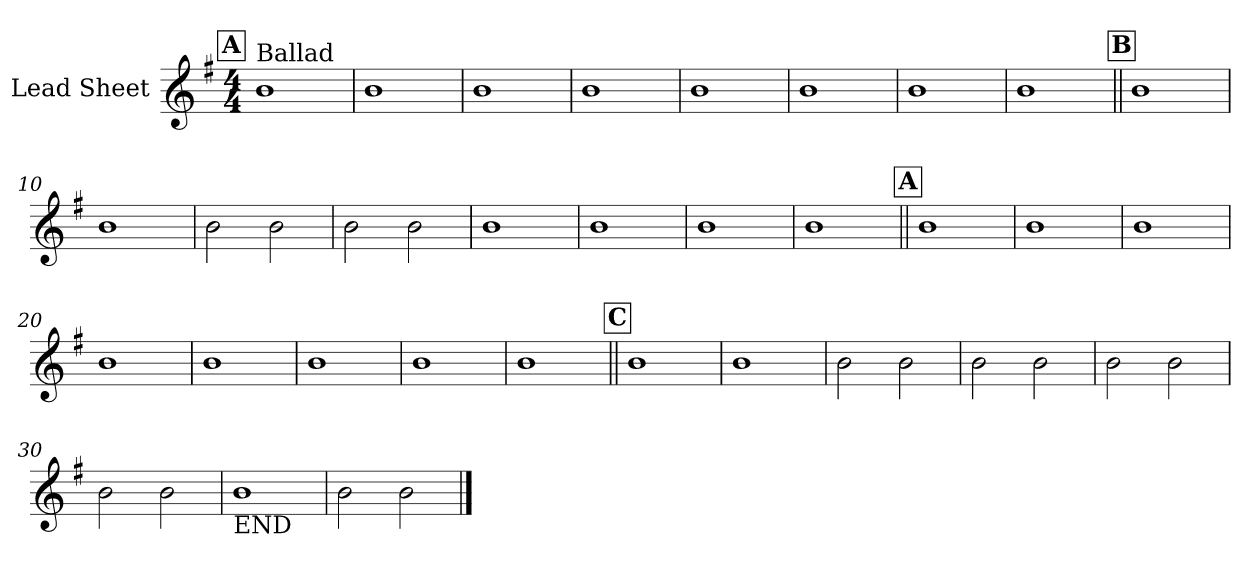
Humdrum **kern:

**kern
*part1
*staff1
*I"Lead Sheet
*clefG2
*k[f#]
*G:
*M4/4
!!LO:REH:place=s1:a:fs=14:t=A
=1
!LO:TX:a:t=Ballad
1b
=2
1b
=3
1b
=4
1b
!!LO:LB:g=z
=5
1b
=6
1b
=7
1b
=8
1b
!!LO:LB:g=z
!!LO:REH:place=s1:a:fs=14:t=B
=9||
1b
=10
1b
=11
2b\
2b\
=12
2b\
2b\
!!LO:LB:g=z
=13
1b
=14
1b
=15
1b
=16
1b
!!LO:LB:g=z
!!LO:REH:place=s1:a:fs=14:t=A
=17||
1b
=18
1b
=19
1b
=20
1b
!!LO:LB:g=z
=21
1b
=22
1b
=23
1b
=24
1b
!!LO:LB:g=z
!!LO:REH:place=s1:a:fs=14:t=C
=25||
1b
=26
1b
=27
2b\
2b\
=28
2b\
2b\
!!LO:LB:g=z
=29
2b\
2b\
=30
2b\
2b\
=31
!LO:TX:b:t=END
1b
=32
2b\
2b\
==
*-
